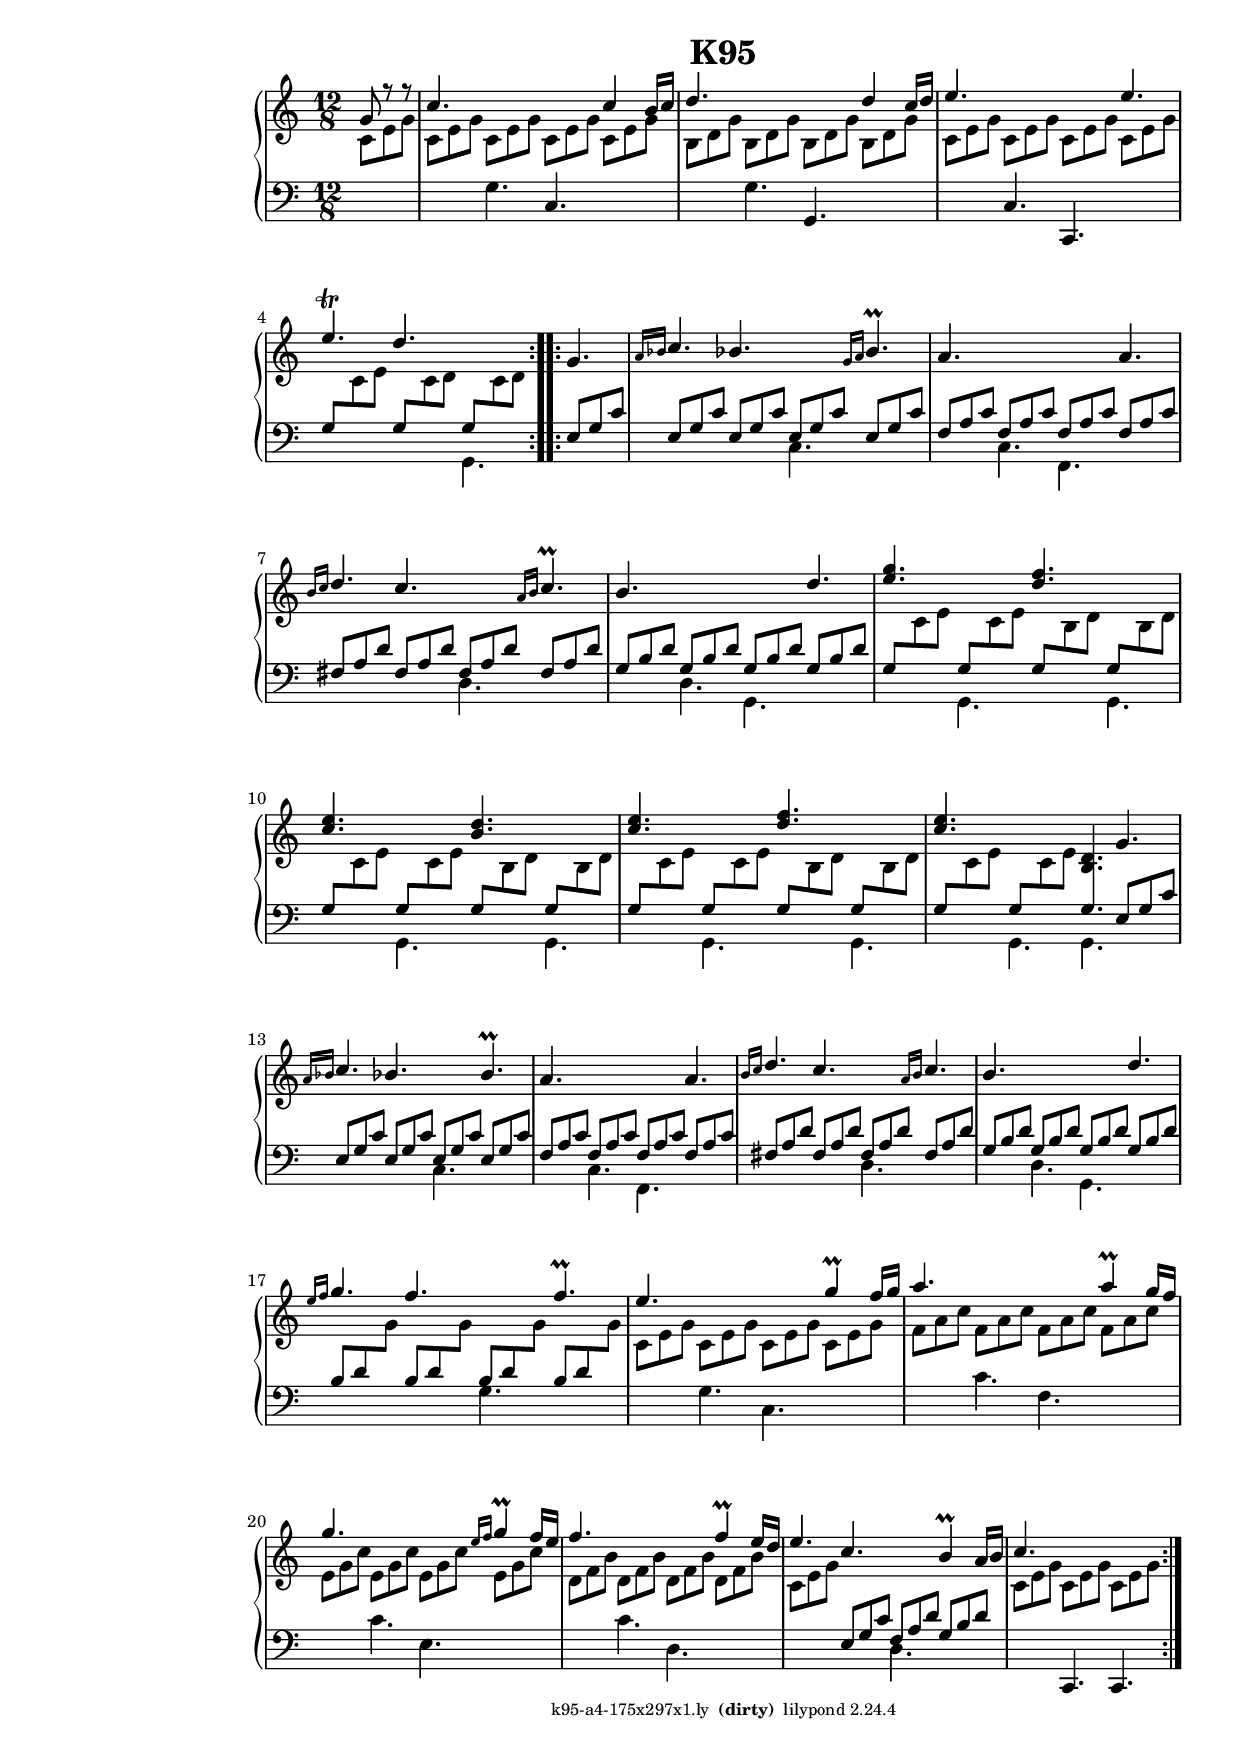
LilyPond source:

\version "2.19.20"

\include "../../include/general.ily"
\include "../../include/a4-175x297.ily"

#(set-global-staff-size 18.6)

breaks = {}
\version "2.18.2"

\header {
  title = "K95"
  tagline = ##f
}

cstl = \change Staff = "down"
cstr = \change Staff = "up"
sd = \stemDown
su = \stemUp

global = {
  \key c \major
  \time 12/8
}

two = \relative c' {
  \global
  \voiceTwo

  \partial 4.
  \repeat volta 2 {
    \repeat unfold 5 { c8 e g }
    \repeat unfold 4 { b, d g }
    \repeat unfold 4 { c, e g }
    \cstl \su g, \cstr \sd c e
    \repeat unfold 2 { \cstl \su g, \cstr \sd c d }
  }

  \repeat volta 2 {
    \cstl \voiceOne 
    \repeat unfold 5 { e, g c }
    \repeat unfold 4 { f, a c }
    \repeat unfold 4 { fis, a d }
    \repeat unfold 4 { g, b d }
    
    \repeat unfold 3 {
      \repeat unfold 2 { g, \cstr \sd c e \cstl \su }
      \repeat unfold 2 { g, \cstr \sd b d \cstl \su }
    }
    \repeat unfold 2 { g, \cstr \sd c e \cstl \su }
    <<{ \cstr <b d>4. \cstl } 
      \new Voice { \crossStaff { \su g } }>> 
    %<g, b d>4. 
    
    \repeat unfold 5 { e8 g c }
    \repeat unfold 4 { f, a c }
    \repeat unfold 4 { fis, a d }
    \repeat unfold 4 { g, b d }
    \repeat unfold 4 { b d \cstr \sd g \cstl \su }
    
    \cstr \voiceTwo
    \repeat unfold 4 { c, e g }
    \repeat unfold 4 { f a c }
    \repeat unfold 4 { e, g c }
    
    \repeat unfold 4 { d, f b }
    c, e g \cstl \voiceOne e, g c 
    f, a d g, b d
    \cstr \voiceTwo 
    \repeat unfold 3 { c e g }
  }
}
 
one = \relative c'' {
  \global
  \voiceOne
  
  \partial 4.
  \repeat volta 2 {
    g8 r r
    c4. s s c4 b16 c
    d4. s s d4 c16 d
    e4. s s e
    e-\trill d s
  }

  \repeat volta 2 {
    g,
    \grace { a16 bes } c4. bes! s \grace { g16 a } bes4.-\prall
    a s s a
    \grace { b16 c } d4. c s \grace { a16 b } c4.-\prall
    b4. s s d
    
    <e g> s <d f> s
    <c e> s <b d> s
    <c e> s <d f> s
    
    <c e> s s g
    \grace { a16 bes } c4. bes! s bes4.-\prall
    a s s a
    \grace { b16 c } d4. c s \grace { a16 b } c4.
    b s s d
    
    \grace { e16 f } g4. f s f-\prall
    e s s g4-\prall f16 g
    a4. s s a4-\prall g16 f
    g4. s s \grace { e16 f } g4-\prall f16 e
    
    f4. s s f4-\prall e16 d
    e4. c s b4-\prall a16 b
    c4. s s
  }
}

three = \relative c' {
  \global
  
  \partial 4.
  \repeat volta 2 {
    s4.
    s g c, s
    s g' g, s
    s c c, s
    \voiceTwo s s g'
  }

  \repeat volta 2 {
    s
    s s c s
    s c f, s
    s s d' s
    s d g, s
    
    \repeat unfold 3 { s g s g }
    s g g s
    s s c s
    s c f, s
    
    s s d' s
    s d g, s
    s s g' s
    
    s g c, s
    s c' f, s
    s c' e, s
    
    s c' d, s
    s s d s
    \oneVoice s c, c
  }
}

\layout {
  \context {
    \PianoStaff
    \consists #Span_stem_engraver
  }
}

\score {
  \new PianoStaff <<
    \new Staff = "up" {
      << 
        %\breaks
        \new Voice \one
        \new Voice \two
      >>
    }
    \new Staff = "down" { 
      <<
        %\breaks
        \clef bass \three
      >>
    }
  >>
  \layout { indent = 0 }
}

